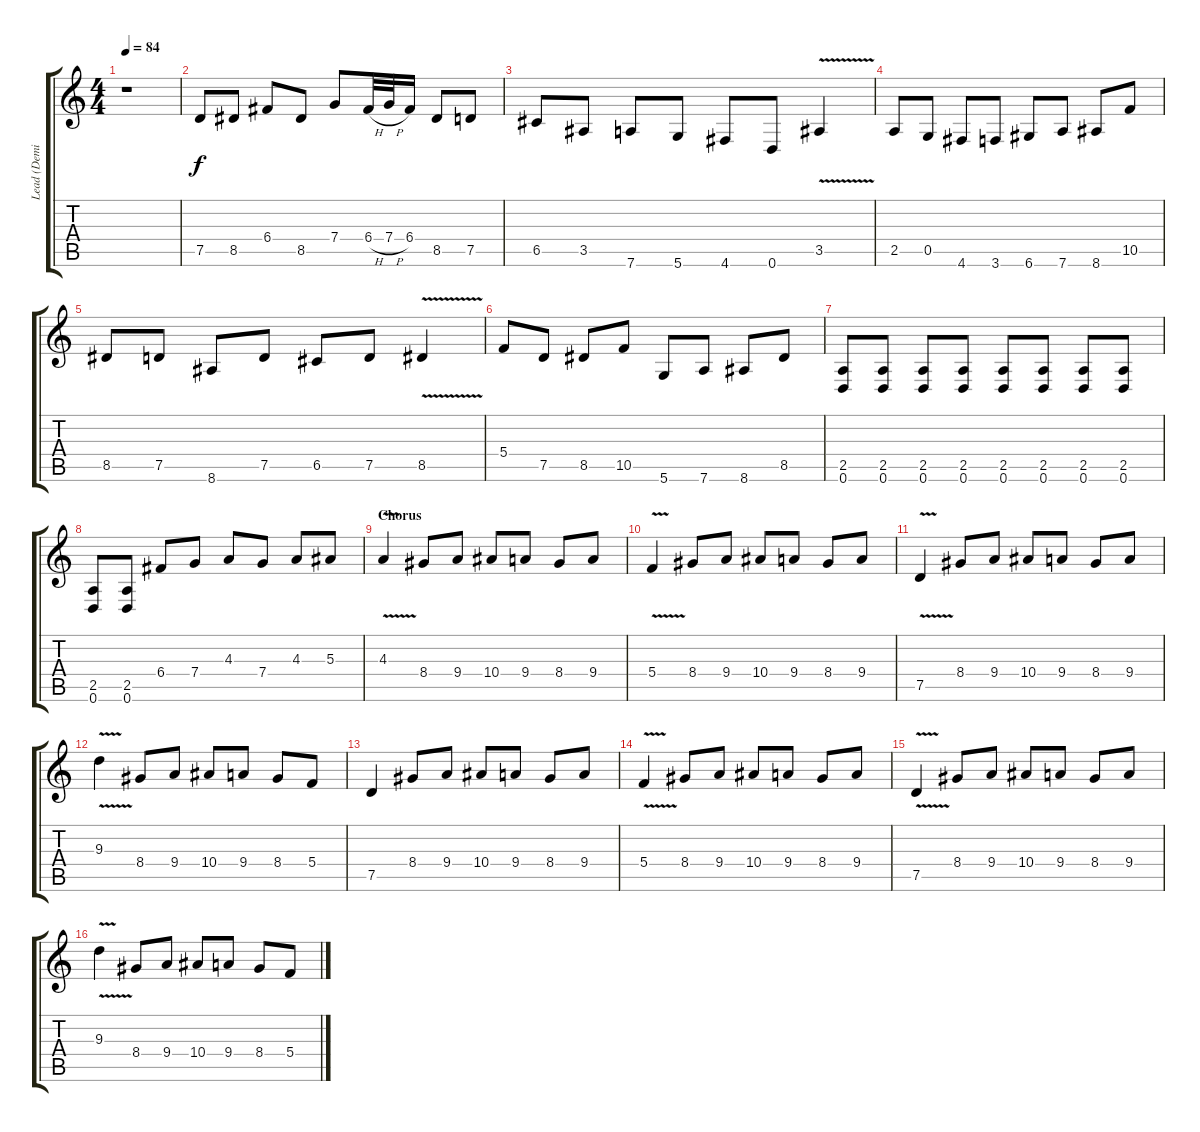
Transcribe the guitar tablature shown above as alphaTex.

\track ("Lead (Demir)" "Lead (Demi") {instrument overdrivenguitar}
\staff {score tabs}
\tuning (D4 A3 F3 C3 G2 D2) {hide}
\ts (4 4)
\tempo 84
\clef g2
\ks c
r.1{dy f} |
7.5.8 8.5.8 6.4.8 8.5.8 7.4.8 6.4{h}.32 7.4{h}.32 6.4.16 8.5.8 7.5.8 |
6.5.8 3.5.8 7.6.8 5.6.8 4.6.8 0.6.8 3.5{v}.4 |
2.5.8 0.5.8 4.6.8 3.6.8 6.6.8 7.6.8 8.6.8 10.5.8 |
8.5.8 7.5.8 8.6.8 7.5.8 6.5.8 7.5.8 8.5{v}.4 |
5.4.8 7.5.8 8.5.8 10.5.8 5.6.8 7.6.8 8.6.8 8.5.8 |
(2.5 0.6).8 (2.5 0.6).8 (2.5 0.6).8 (2.5 0.6).8 (2.5 0.6).8 (2.5 0.6).8 (2.5 0.6).8 (2.5 0.6).8 |
(2.5 0.6).8 (2.5 0.6).8 6.4.8 7.4.8 4.3.8 7.4.8 4.3.8 5.3.8 |
\section ("" "Chorus")
4.3{v}.4 8.4.8 9.4.8 10.4.8 9.4.8 8.4.8 9.4.8 |
5.4{v}.4 8.4.8 9.4.8 10.4.8 9.4.8 8.4.8 9.4.8 |
7.5{v}.4 8.4.8 9.4.8 10.4.8 9.4.8 8.4.8 9.4.8 |
9.3{v}.4 8.4.8 9.4.8 10.4.8 9.4.8 8.4.8 5.4.8 |
7.5.4 8.4.8 9.4.8 10.4.8 9.4.8 8.4.8 9.4.8 |
5.4{v}.4 8.4.8 9.4.8 10.4.8 9.4.8 8.4.8 9.4.8 |
7.5{v}.4 8.4.8 9.4.8 10.4.8 9.4.8 8.4.8 9.4.8 |
9.3{v}.4 8.4.8 9.4.8 10.4.8 9.4.8 8.4.8 5.4.8
